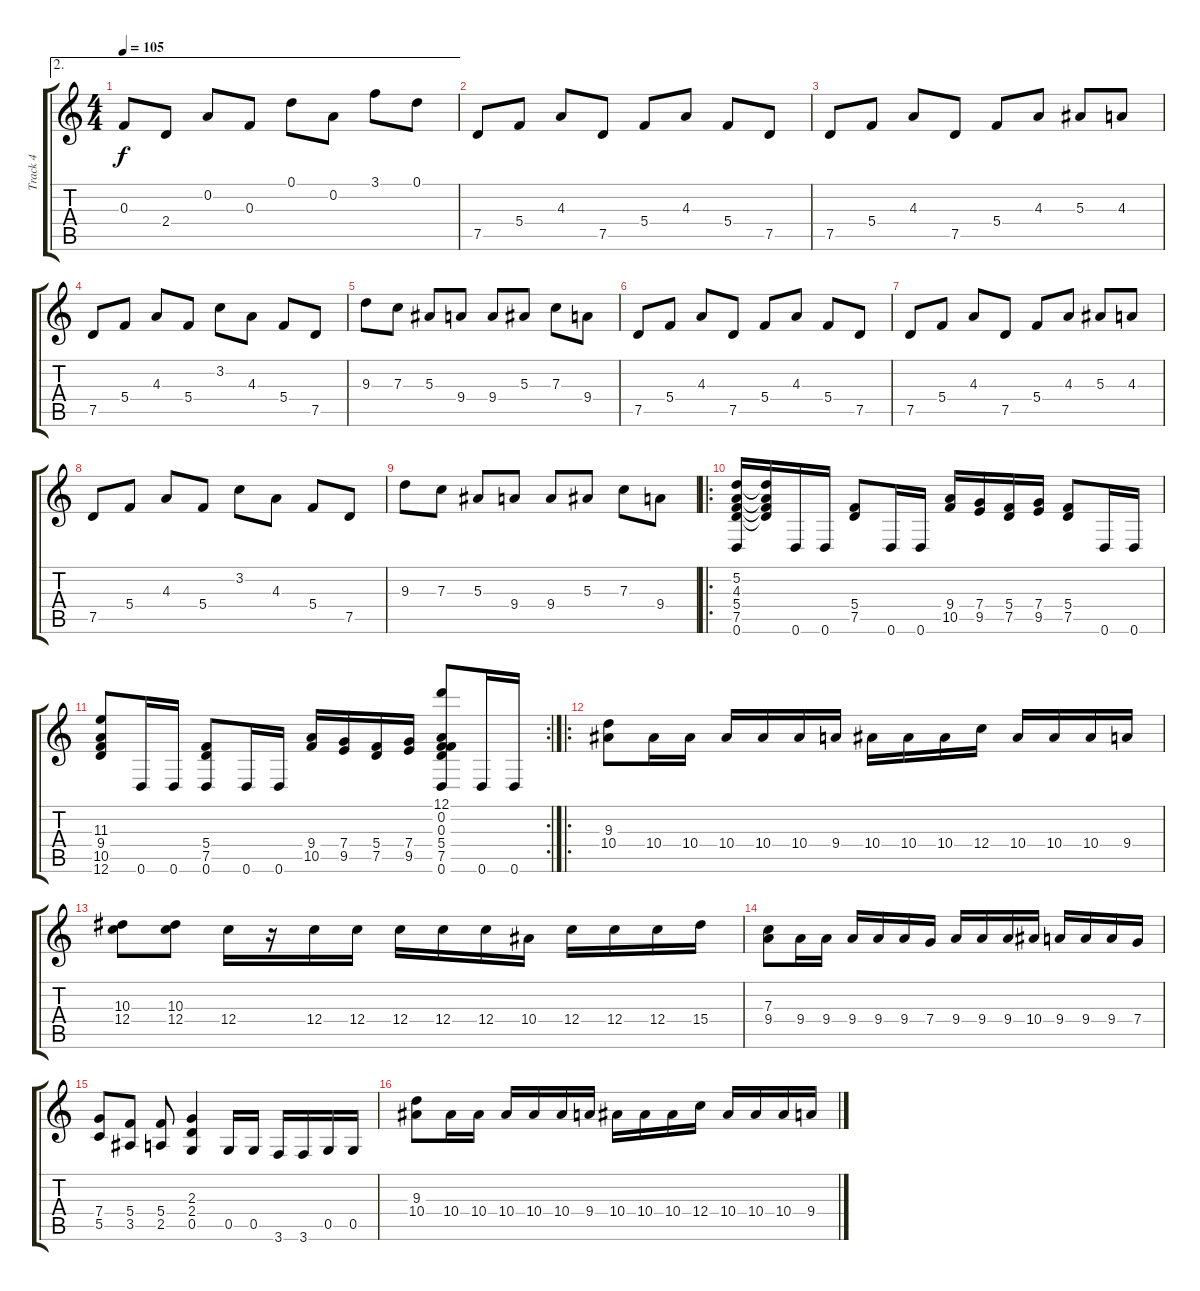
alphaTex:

\track ("Track 4" "Track 4") {instrument overdrivenguitar}
\staff {score tabs}
\tuning (D4 A3 F3 C3 G2 D2) {hide}
\ae 2
\ts (4 4)
\tempo 105
\clef g2
\ks c
0.3.8{dy f} 2.4.8 0.2.8 0.3.8 0.1.8 0.2.8 3.1.8 0.1.8 |
7.5.8 5.4.8 4.3.8 7.5.8 5.4.8 4.3.8 5.4.8 7.5.8 |
7.5.8 5.4.8 4.3.8 7.5.8 5.4.8 4.3.8 5.3.8 4.3.8 |
7.5.8 5.4.8 4.3.8 5.4.8 3.2.8 4.3.8 5.4.8 7.5.8 |
9.3.8 7.3.8 5.3.8 9.4.8 9.4.8 5.3.8 7.3.8 9.4.8 |
7.5.8 5.4.8 4.3.8 7.5.8 5.4.8 4.3.8 5.4.8 7.5.8 |
7.5.8 5.4.8 4.3.8 7.5.8 5.4.8 4.3.8 5.3.8 4.3.8 |
7.5.8 5.4.8 4.3.8 5.4.8 3.2.8 4.3.8 5.4.8 7.5.8 |
9.3.8 7.3.8 5.3.8 9.4.8 9.4.8 5.3.8 7.3.8 9.4.8 |
\ro
(5.2 4.3 5.4 7.5 0.6).16 (5.2{t} 4.3{t} 5.4{t} 7.5{t}).16 0.6.16 0.6.16 (5.4 7.5).8 0.6.16 0.6.16 (9.4 10.5).16 (7.4 9.5).16 (5.4 7.5).16 (7.4 9.5).16 (5.4 7.5).8 0.6.16 0.6.16 |
\rc 2
(11.3 9.4 10.5 12.6).8 0.6.16 0.6.16 (5.4 7.5 0.6).8 0.6.16 0.6.16 (9.4 10.5).16 (7.4 9.5).16 (5.4 7.5).16 (7.4 9.5).16 (12.1 0.2 0.3 5.4 7.5 0.6).8 0.6.16 0.6.16 |
\ro
(9.3 10.4).8 10.4.16 10.4.16 10.4.16 10.4.16 10.4.16 9.4.16 10.4.16 10.4.16 10.4.16 12.4.16 10.4.16 10.4.16 10.4.16 9.4.16 |
(10.3 12.4).8 (10.3 12.4).8 12.4.16 r.16 12.4.16 12.4.16 12.4.16 12.4.16 12.4.16 10.4.16 12.4.16 12.4.16 12.4.16 15.4.16 |
(7.3 9.4).8 9.4.16 9.4.16 9.4.16 9.4.16 9.4.16 7.4.16 9.4.16 9.4.16 9.4.16 10.4.16 9.4.16 9.4.16 9.4.16 7.4.16 |
(7.4 5.5).8 (5.4 3.5).8 (5.4 2.5).8 (2.3 2.4 0.5).4 0.5.16 0.5.16 3.6.16 3.6.16 0.5.16 0.5.16 |
(9.3 10.4).8 10.4.16 10.4.16 10.4.16 10.4.16 10.4.16 9.4.16 10.4.16 10.4.16 10.4.16 12.4.16 10.4.16 10.4.16 10.4.16 9.4.16
